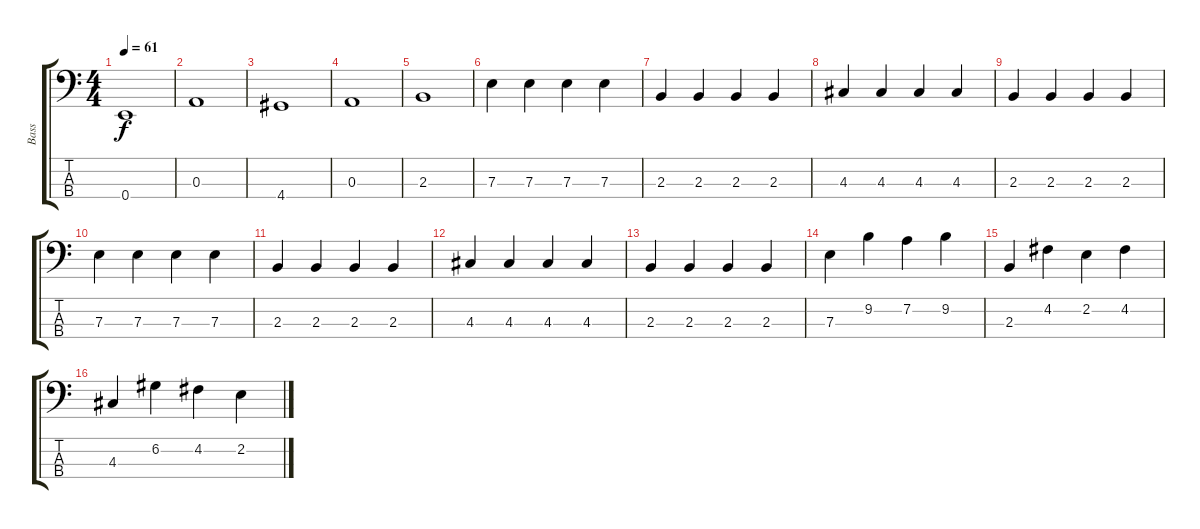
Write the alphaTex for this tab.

\track ("Bass" "Bass") {instrument electricbassfinger}
\staff {score tabs}
\tuning (G2 D2 A1 E1) {hide}
\ts (4 4)
\tempo 61
\clef f4
\ks c
0.4.1{dy f} |
0.3.1 |
4.4.1 |
0.3.1 |
2.3.1 |
7.3.4 7.3.4 7.3.4 7.3.4 |
2.3.4 2.3.4 2.3.4 2.3.4 |
4.3.4 4.3.4 4.3.4 4.3.4 |
2.3.4 2.3.4 2.3.4 2.3.4 |
7.3.4 7.3.4 7.3.4 7.3.4 |
2.3.4 2.3.4 2.3.4 2.3.4 |
4.3.4 4.3.4 4.3.4 4.3.4 |
2.3.4 2.3.4 2.3.4 2.3.4 |
7.3.4 9.2.4 7.2.4 9.2.4 |
2.3.4 4.2.4 2.2.4 4.2.4 |
4.3.4 6.2.4 4.2.4 2.2.4
